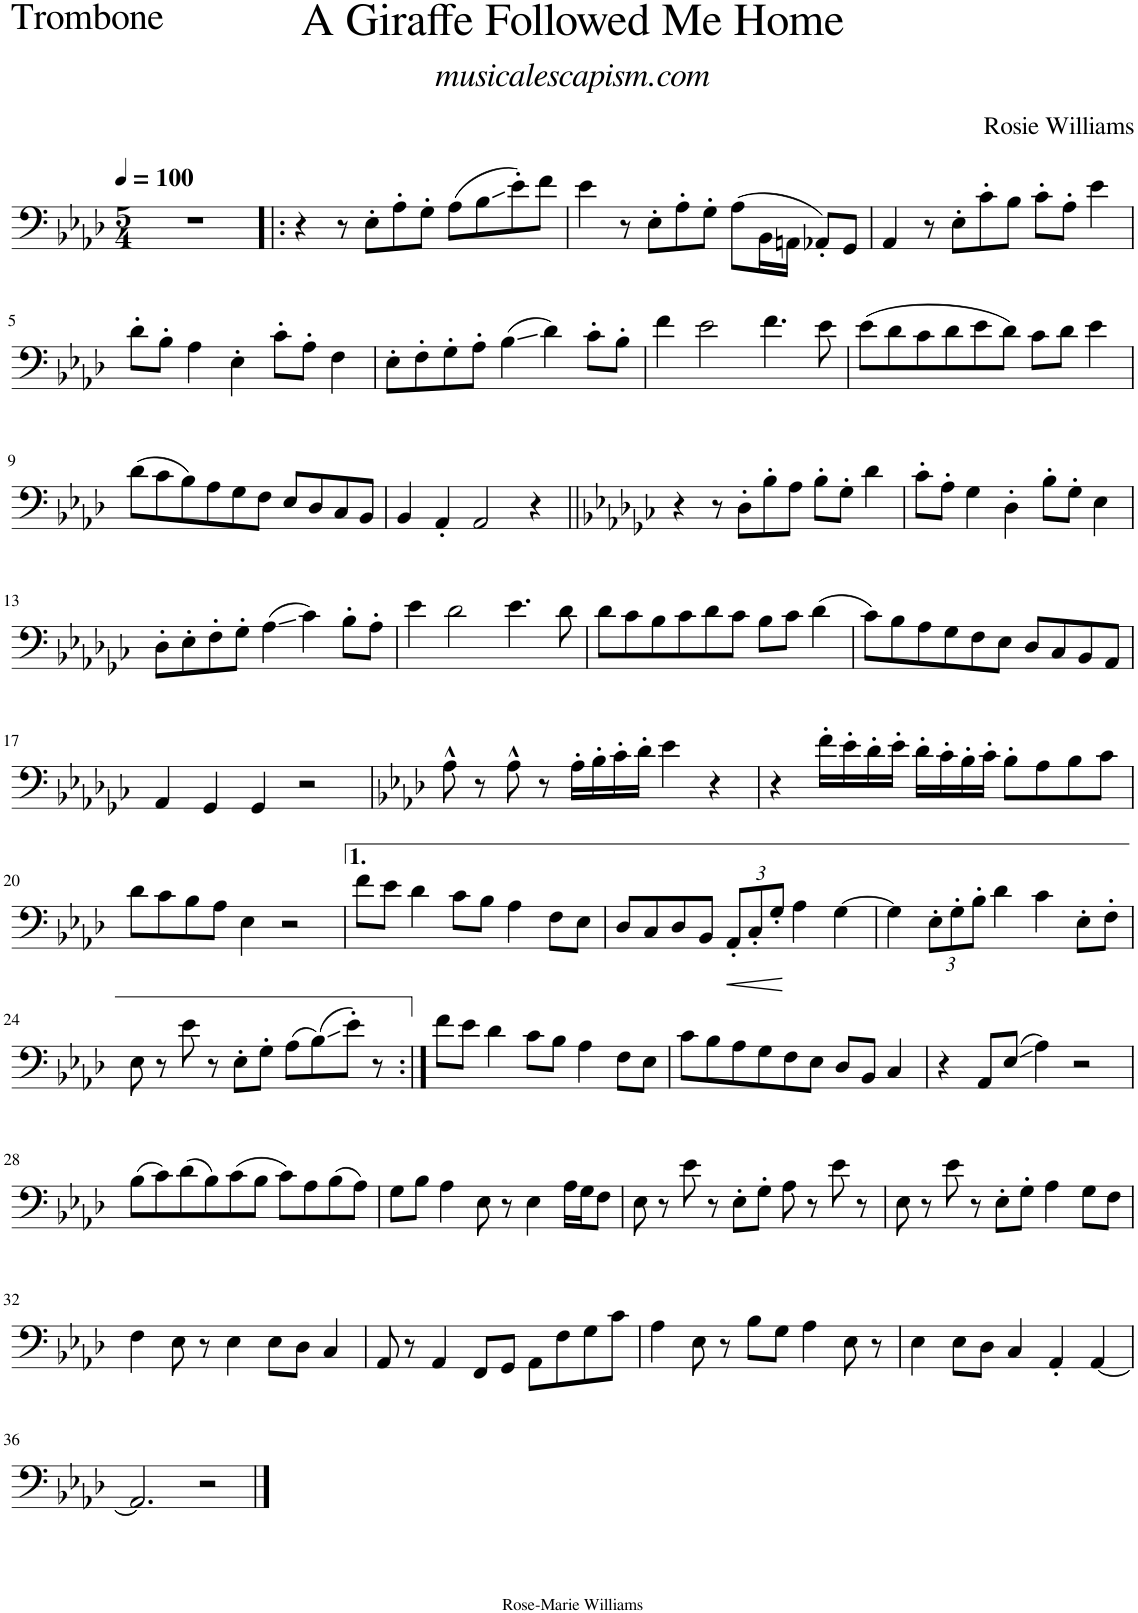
**kern	**dynam
*part1	*part1
*staff1	*staff1
*I"Trombone	*
*I'Tbn.	*
*clefF4	*
*k[b-e-a-d-]	*
*M5/4	*
*MM100	*
=1	=1
4%5r	.
=2!|:	=2!|:
4r	.
8r	.
8E-'\L	.
8A-'\	.
8G'\J	.
(8A-\L	.
8B-\	.
8e-'\)	.
8f\J	.
=3	=3
4e-\	.
8r	.
8E-'\L	.
8A-'\	.
8G'\J	.
(8A-\L	.
16BB-\L	.
16AAn\JJ	.
8AA-X'/L)	.
8GG/J	.
=4	=4
4AA-/	.
8r	.
8E-'\L	.
8c'\	.
8B-\J	.
8c'\L	.
8A-'\J	.
4e-\	.
!!LO:LB:g=z
=5	=5
8d-'\L	.
8B-'\J	.
4A-\	.
4E-'\	.
8c'\L	.
8A-'\J	.
4F\	.
=6	=6
8E-'\L	.
8F'\	.
8G'\	.
8A-'\J	.
(4B-\	.
4d-\)	.
8c'\L	.
8B-'\J	.
=7	=7
4f\	.
2e-\	.
4.f\	.
8e-\	.
=8	=8
(8e-\L	.
8d-\	.
8c\	.
8d-\	.
8e-\	.
8d-\J)	.
8c\L	.
8d-\J	.
4e-\	.
!!LO:LB:g=z
=9	=9
(8d-\L	.
8c\	.
8B-\)	.
8A-\	.
8G\	.
8F\J	.
8E-/L	.
8D-/	.
8C/	.
8BB-/J	.
=10	=10
4BB-/	.
4AA-'/	.
2AA-/	.
4r	.
=11||	=11||
*k[b-e-a-d-g-c-]	*
4r	.
8r	.
8D-'\L	.
8B-'\	.
8A-\J	.
8B-'\L	.
8G-'\J	.
4d-\	.
=12	=12
8c-'\L	.
8A-'\J	.
4G-\	.
4D-'\	.
8B-'\L	.
8G-'\J	.
4E-\	.
!!LO:LB:g=z
=13	=13
8D-'\L	.
8E-'\	.
8F'\	.
8G-'\J	.
(4A-\	.
4c-\)	.
8B-'\L	.
8A-'\J	.
=14	=14
4e-\	.
2d-\	.
4.e-\	.
8d-\	.
=15	=15
8d-\L	.
8c-\	.
8B-\	.
8c-\	.
8d-\	.
8c-\J	.
8B-\L	.
8c-\J	.
(4d-\	.
=16	=16
8c-\L)	.
8B-\	.
8A-\	.
8G-\	.
8F\	.
8E-\J	.
8D-/L	.
8C-/	.
8BB-/	.
8AA-/J	.
!!LO:LB:g=z
=17	=17
4AA-/	.
4GG-/	.
4GG-/	.
2r	.
=18	=18
*k[b-e-a-d-]	*
8A-^^\	.
8r	.
8A-^^\	.
8r	.
16A-'\LL	.
16B-'\	.
16c'\	.
16d-'\JJ	.
4e-\	.
4r	.
=19	=19
4r	.
16f'\LL	.
16e-'\	.
16d-'\	.
16e-'\JJ	.
16d-'\LL	.
16c'\	.
16B-'\	.
16c'\JJ	.
8B-'\L	.
8A-\	.
8B-\	.
8c\J	.
!!LO:LB:g=z
=20	=20
8d-\L	.
8c\	.
8B-\	.
8A-\J	.
4E-\	.
2r	.
=21	=21
8f\L	.
8e-\J	.
4d-\	.
8c\L	.
8B-\J	.
4A-\	.
8F\L	.
8E-\J	.
=22	=22
8D-/L	.
8C/	.
8D-/	.
8BB-/J	.
*Xbrackettup	*
!	!LO:HP:b
12AA-'/L	<
12C'/	.
12G'/J	.
4A-\	[
[4G\	.
=23	=23
4G\]	.
12E-'\L	.
12G'\	.
12B-'\J	.
4d-\	.
4c\	.
8E-'\L	.
8F'\J	.
!!LO:LB:g=z
=24	=24
8E-\	.
8r	.
8e-\	.
8r	.
8E-'\L	.
8G'\J	.
(8A-\L	.
(8B-\)	.
8e-'\J)	.
8r	.
=25:|!	=25:|!
8f\L	.
8e-\J	.
4d-\	.
8c\L	.
8B-\J	.
4A-\	.
8F\L	.
8E-\J	.
=26	=26
8c\L	.
8B-\	.
8A-\	.
8G\	.
8F\	.
8E-\J	.
8D-/L	.
8BB-/J	.
4C/	.
=27	=27
4r	.
8AA-/L	.
(8E-/J	.
4A-\)	.
2r	.
!!LO:LB:g=z
=28	=28
(8B-\L	.
8c\)	.
(8d-\	.
8B-\)	.
(8c\	.
8B-\J	.
8c\L)	.
8A-\	.
(8B-\	.
8A-\J)	.
=29	=29
8G\L	.
8B-\J	.
4A-\	.
8E-\	.
8r	.
4E-\	.
16A-\LL	.
16G\J	.
8F\J	.
=30	=30
8E-\	.
8r	.
8e-\	.
8r	.
8E-'\L	.
8G'\J	.
8A-\	.
8r	.
8e-\	.
8r	.
=31	=31
8E-\	.
8r	.
8e-\	.
8r	.
8E-'\L	.
8G'\J	.
4A-\	.
8G\L	.
8F\J	.
!!LO:LB:g=z
=32	=32
4F\	.
8E-\	.
8r	.
4E-\	.
8E-\L	.
8D-\J	.
4C/	.
=33	=33
8AA-/	.
8r	.
4AA-/	.
8FF/L	.
8GG/J	.
8AA-\L	.
8F\	.
8G\	.
8c\J	.
=34	=34
4A-\	.
8E-\	.
8r	.
8B-\L	.
8G\J	.
4A-\	.
8E-\	.
8r	.
=35	=35
4E-\	.
8E-\L	.
8D-\J	.
4C/	.
4AA-'/	.
[4AA-/	.
!!LO:LB:g=z
=36	=36
2.AA-/]	.
2r	.
==	==
*-	*-
